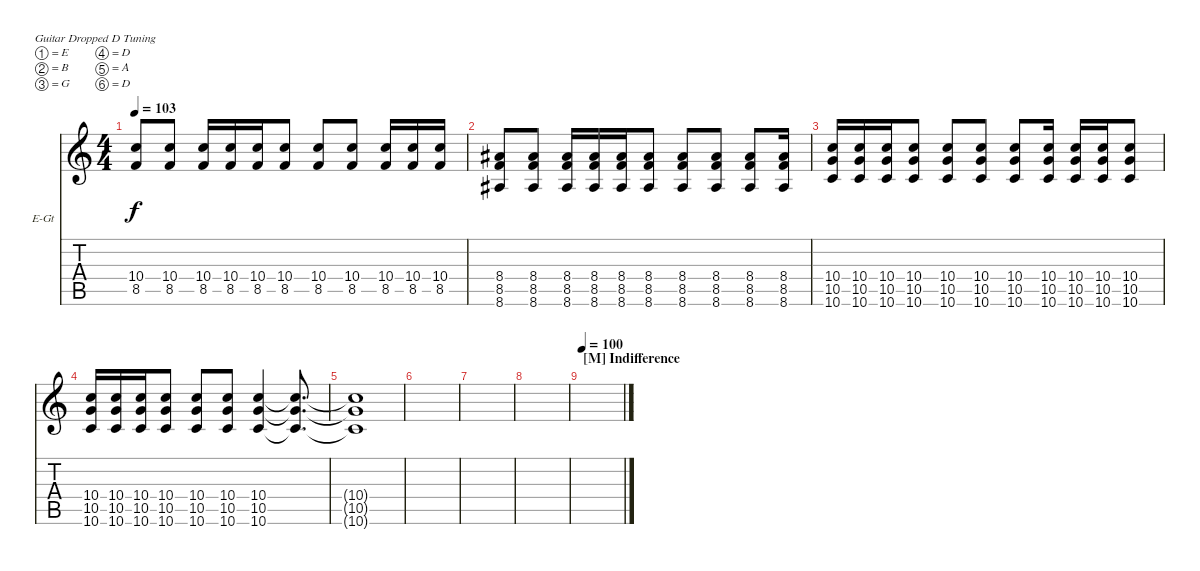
\defaultSystemsLayout 4
\bracketExtendMode nobrackets
\firstSystemTrackNameOrientation horizontal
\otherSystemsTrackNameOrientation horizontal
\track ("Stone Gossard (Drop D)" "E-Gt") {instrument overdrivenguitar}
\staff {score tabs}
\tuning (E4 B3 G3 D3 A2 D2)
\ts (4 4)
\tempo 103
\clef g2
\ks c
(10.4 8.5).8{dy f} (10.4 8.5).8 (10.4 8.5).16 (10.4 8.5).16 (10.4 8.5).16 (10.4 8.5).8 (10.4 8.5).8 (10.4 8.5).8 (10.4 8.5).16 (10.4 8.5).16 (10.4 8.5).16 |
(8.4 8.5 8.6).8 (8.4 8.5 8.6).8 (8.4 8.5 8.6).16 (8.4 8.5 8.6).16 (8.4 8.5 8.6).16 (8.4 8.5 8.6).8 (8.4 8.5 8.6).8 (8.4 8.5 8.6).8 (8.4 8.5 8.6).8 (8.6 8.5 8.4).16 |
(10.4 10.5 10.6).16 (10.4 10.5 10.6).16 (10.4 10.5 10.6).16 (10.4 10.5 10.6).8 (10.4 10.5 10.6).8 (10.4 10.5 10.6).8 (10.4 10.5 10.6).8 (10.4 10.5 10.6).16 (10.4 10.5 10.6).16 (10.4 10.5 10.6).16 (10.4 10.5 10.6).8 |
(10.4 10.5 10.6).16 (10.4 10.5 10.6).16 (10.4 10.5 10.6).16 (10.4 10.5 10.6).8 (10.4 10.5 10.6).8 (10.4 10.5 10.6).8 (10.4 10.5 10.6).4 (10.4{t} 10.5{t} 10.6{t}).8{d} |
(10.6{t} 10.5{t} 10.4{t}).1 |
|
|
|
\section ("M" "Indifference")
\tempo 100
